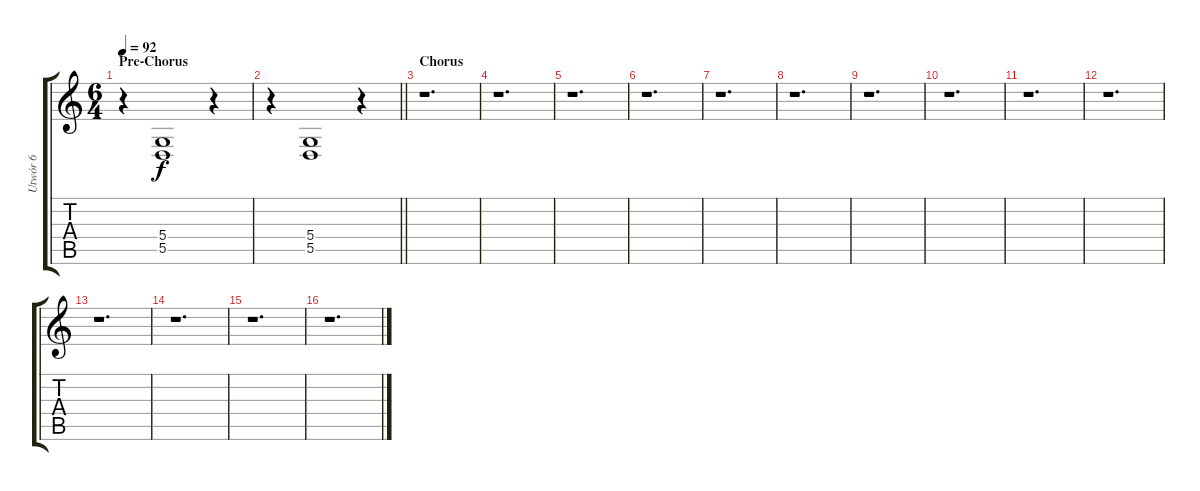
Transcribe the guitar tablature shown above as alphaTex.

\track ("Utwór 6" "Utwór 6") {instrument reversecymbal}
\staff {score tabs}
\tuning (E4 B3 G3 D3 A2 E2) {hide}
\ts (6 4)
\section ("" "Pre-Chorus")
\tempo 92
\clef g2
\ks c
r.4{dy f} (5.4 5.5).1 r.4 |
\barLineRight lightlight
r.4 (5.4 5.5).1 r.4 |
\section ("" "Chorus")
r.1{d} |
r.1{d} |
r.1{d} |
r.1{d} |
r.1{d} |
r.1{d} |
r.1{d} |
r.1{d} |
r.1{d} |
r.1{d} |
r.1{d} |
r.1{d} |
r.1{d} |
r.1{d}
